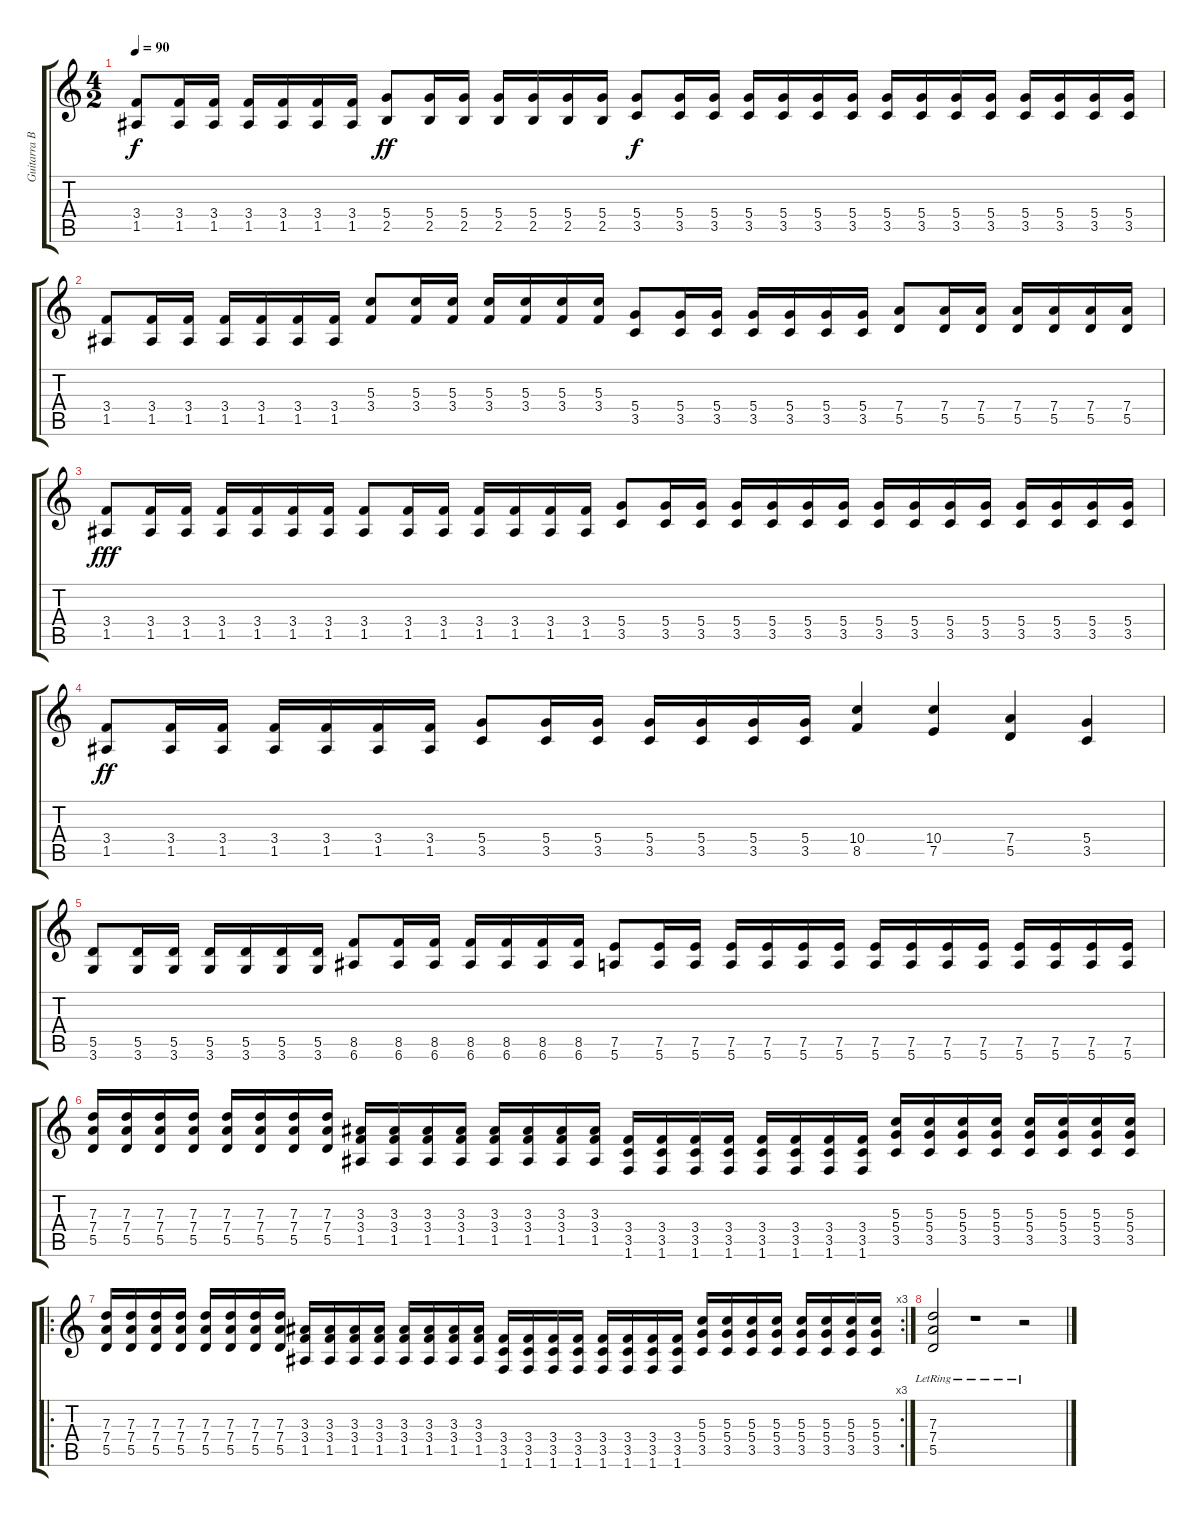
\track ("Guitarra Base" "Guitarra B") {instrument overdrivenguitar}
\staff {score tabs}
\tuning (E4 B3 G3 D3 A2 E2) {hide}
\ts (4 2)
\tempo 90
\clef g2
\ks c
(3.4 1.5).8{dy f} (3.4 1.5).16 (3.4 1.5).16 (3.4 1.5).16 (3.4 1.5).16 (3.4 1.5).16 (3.4 1.5).16 (5.4 2.5).8{dy ff} (5.4 2.5).16 (5.4 2.5).16 (5.4 2.5).16 (5.4 2.5).16 (5.4 2.5).16 (5.4 2.5).16 (5.4 3.5).8{dy f} (5.4 3.5).16 (5.4 3.5).16 (5.4 3.5).16 (5.4 3.5).16 (5.4 3.5).16 (5.4 3.5).16 (5.4 3.5).16 (5.4 3.5).16 (5.4 3.5).16 (5.4 3.5).16 (5.4 3.5).16 (5.4 3.5).16 (5.4 3.5).16 (5.4 3.5).16 |
(3.4 1.5).8 (3.4 1.5).16 (3.4 1.5).16 (3.4 1.5).16 (3.4 1.5).16 (3.4 1.5).16 (3.4 1.5).16 (5.3 3.4).8 (5.3 3.4).16 (5.3 3.4).16 (5.3 3.4).16 (5.3 3.4).16 (5.3 3.4).16 (5.3 3.4).16 (5.4 3.5).8 (5.4 3.5).16 (5.4 3.5).16 (5.4 3.5).16 (5.4 3.5).16 (5.4 3.5).16 (5.4 3.5).16 (7.4 5.5).8 (7.4 5.5).16 (7.4 5.5).16 (7.4 5.5).16 (7.4 5.5).16 (7.4 5.5).16 (7.4 5.5).16 |
(3.4 1.5).8{dy fff} (3.4 1.5).16 (3.4 1.5).16 (3.4 1.5).16 (3.4 1.5).16 (3.4 1.5).16 (3.4 1.5).16 (3.4 1.5).8 (3.4 1.5).16 (3.4 1.5).16 (3.4 1.5).16 (3.4 1.5).16 (3.4 1.5).16 (3.4 1.5).16 (5.4 3.5).8 (5.4 3.5).16 (5.4 3.5).16 (5.4 3.5).16 (5.4 3.5).16 (5.4 3.5).16 (5.4 3.5).16 (5.4 3.5).16 (5.4 3.5).16 (5.4 3.5).16 (5.4 3.5).16 (5.4 3.5).16 (5.4 3.5).16 (5.4 3.5).16 (5.4 3.5).16 |
(3.4 1.5).8{dy ff} (3.4 1.5).16 (3.4 1.5).16 (3.4 1.5).16 (3.4 1.5).16 (3.4 1.5).16 (3.4 1.5).16 (5.4 3.5).8 (5.4 3.5).16 (5.4 3.5).16 (5.4 3.5).16 (5.4 3.5).16 (5.4 3.5).16 (5.4 3.5).16 (10.4 8.5).4 (10.4 7.5).4 (7.4 5.5).4 (5.4 3.5).4 |
(5.5 3.6).8 (5.5 3.6).16 (5.5 3.6).16 (5.5 3.6).16 (5.5 3.6).16 (5.5 3.6).16 (5.5 3.6).16 (8.5 6.6).8 (8.5 6.6).16 (8.5 6.6).16 (8.5 6.6).16 (8.5 6.6).16 (8.5 6.6).16 (8.5 6.6).16 (7.5 5.6).8 (7.5 5.6).16 (7.5 5.6).16 (7.5 5.6).16 (7.5 5.6).16 (7.5 5.6).16 (7.5 5.6).16 (7.5 5.6).16 (7.5 5.6).16 (7.5 5.6).16 (7.5 5.6).16 (7.5 5.6).16 (7.5 5.6).16 (7.5 5.6).16 (7.5 5.6).16 |
(7.3 7.4 5.5).16 (7.3 7.4 5.5).16 (7.3 7.4 5.5).16 (7.3 7.4 5.5).16 (7.3 7.4 5.5).16 (7.3 7.4 5.5).16 (7.3 7.4 5.5).16 (7.3 7.4 5.5).16 (3.3 3.4 1.5).16 (3.3 3.4 1.5).16 (3.3 3.4 1.5).16 (3.3 3.4 1.5).16 (3.3 3.4 1.5).16 (3.3 3.4 1.5).16 (3.3 3.4 1.5).16 (3.3 3.4 1.5).16 (3.4 3.5 1.6).16 (3.4 3.5 1.6).16 (3.4 3.5 1.6).16 (3.4 3.5 1.6).16 (3.4 3.5 1.6).16 (3.4 3.5 1.6).16 (3.4 3.5 1.6).16 (3.4 3.5 1.6).16 (5.3 5.4 3.5).16 (5.3 5.4 3.5).16 (5.3 5.4 3.5).16 (5.3 5.4 3.5).16 (5.3 5.4 3.5).16 (5.3 5.4 3.5).16 (5.3 5.4 3.5).16 (5.3 5.4 3.5).16 |
\ro
\rc 3
(7.3 7.4 5.5).16 (7.3 7.4 5.5).16 (7.3 7.4 5.5).16 (7.3 7.4 5.5).16 (7.3 7.4 5.5).16 (7.3 7.4 5.5).16 (7.3 7.4 5.5).16 (7.3 7.4 5.5).16 (3.3 3.4 1.5).16 (3.3 3.4 1.5).16 (3.3 3.4 1.5).16 (3.3 3.4 1.5).16 (3.3 3.4 1.5).16 (3.3 3.4 1.5).16 (3.3 3.4 1.5).16 (3.3 3.4 1.5).16 (3.4 3.5 1.6).16 (3.4 3.5 1.6).16 (3.4 3.5 1.6).16 (3.4 3.5 1.6).16 (3.4 3.5 1.6).16 (3.4 3.5 1.6).16 (3.4 3.5 1.6).16 (3.4 3.5 1.6).16 (5.3 5.4 3.5).16 (5.3 5.4 3.5).16 (5.3 5.4 3.5).16 (5.3 5.4 3.5).16 (5.3 5.4 3.5).16 (5.3 5.4 3.5).16 (5.3 5.4 3.5).16 (5.3 5.4 3.5).16 |
(7.3{lr} 7.4{lr} 5.5{lr}).2 r.1 r.2
